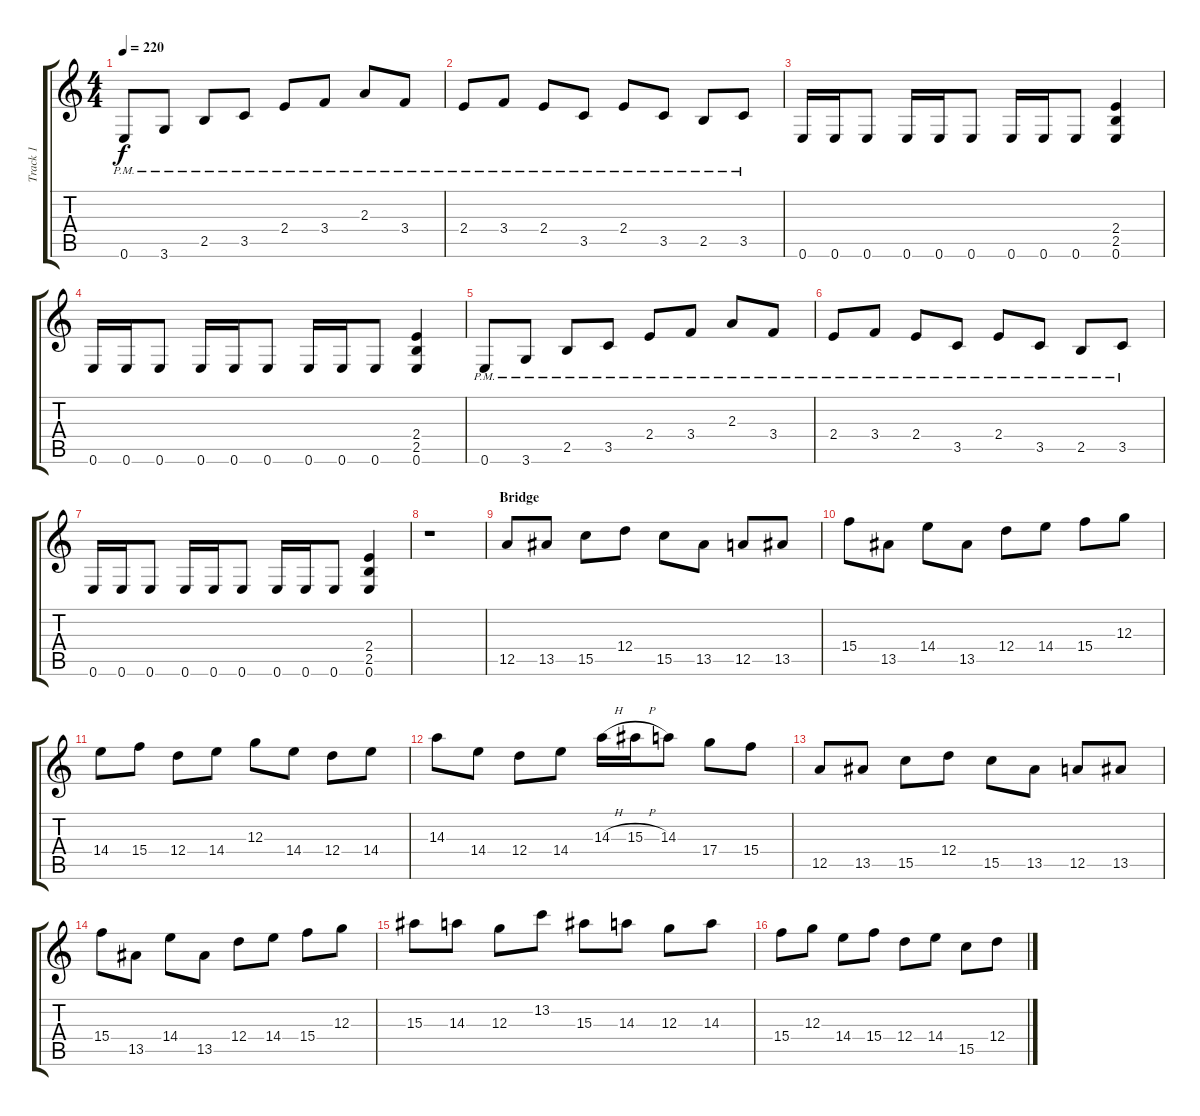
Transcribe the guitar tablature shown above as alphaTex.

\track ("Track 1" "Track 1") {instrument acousticguitarsteel}
\staff {score tabs}
\tuning (E4 B3 G3 D3 A2 E2) {hide}
\ts (4 4)
\tempo 220
\clef g2
\ks c
0.6{pm}.8{dy f} 3.6{pm}.8 2.5{pm}.8 3.5{pm}.8 2.4{pm}.8 3.4{pm}.8 2.3{pm}.8 3.4{pm}.8 |
2.4{pm}.8 3.4{pm}.8 2.4{pm}.8 3.5{pm}.8 2.4{pm}.8 3.5{pm}.8 2.5{pm}.8 3.5{pm}.8 |
0.6.16 0.6.16 0.6.8 0.6.16 0.6.16 0.6.8 0.6.16 0.6.16 0.6.8 (2.4 2.5 0.6).4 |
0.6.16 0.6.16 0.6.8 0.6.16 0.6.16 0.6.8 0.6.16 0.6.16 0.6.8 (2.4 2.5 0.6).4 |
0.6{pm}.8 3.6{pm}.8 2.5{pm}.8 3.5{pm}.8 2.4{pm}.8 3.4{pm}.8 2.3{pm}.8 3.4{pm}.8 |
2.4{pm}.8 3.4{pm}.8 2.4{pm}.8 3.5{pm}.8 2.4{pm}.8 3.5{pm}.8 2.5{pm}.8 3.5{pm}.8 |
0.6.16 0.6.16 0.6.8 0.6.16 0.6.16 0.6.8 0.6.16 0.6.16 0.6.8 (2.4 2.5 0.6).4 |
r.1 |
\section ("" "Bridge")
12.5.8 13.5.8 15.5.8 12.4.8 15.5.8 13.5.8 12.5.8 13.5.8 |
15.4.8 13.5.8 14.4.8 13.5.8 12.4.8 14.4.8 15.4.8 12.3.8 |
14.4.8 15.4.8 12.4.8 14.4.8 12.3.8 14.4.8 12.4.8 14.4.8 |
14.3.8 14.4.8 12.4.8 14.4.8 14.3{h}.16 15.3{h}.16 14.3.8 17.4.8 15.4.8 |
12.5.8 13.5.8 15.5.8 12.4.8 15.5.8 13.5.8 12.5.8 13.5.8 |
15.4.8 13.5.8 14.4.8 13.5.8 12.4.8 14.4.8 15.4.8 12.3.8 |
15.3.8 14.3.8 12.3.8 13.2.8 15.3.8 14.3.8 12.3.8 14.3.8 |
15.4.8 12.3.8 14.4.8 15.4.8 12.4.8 14.4.8 15.5.8 12.4.8
